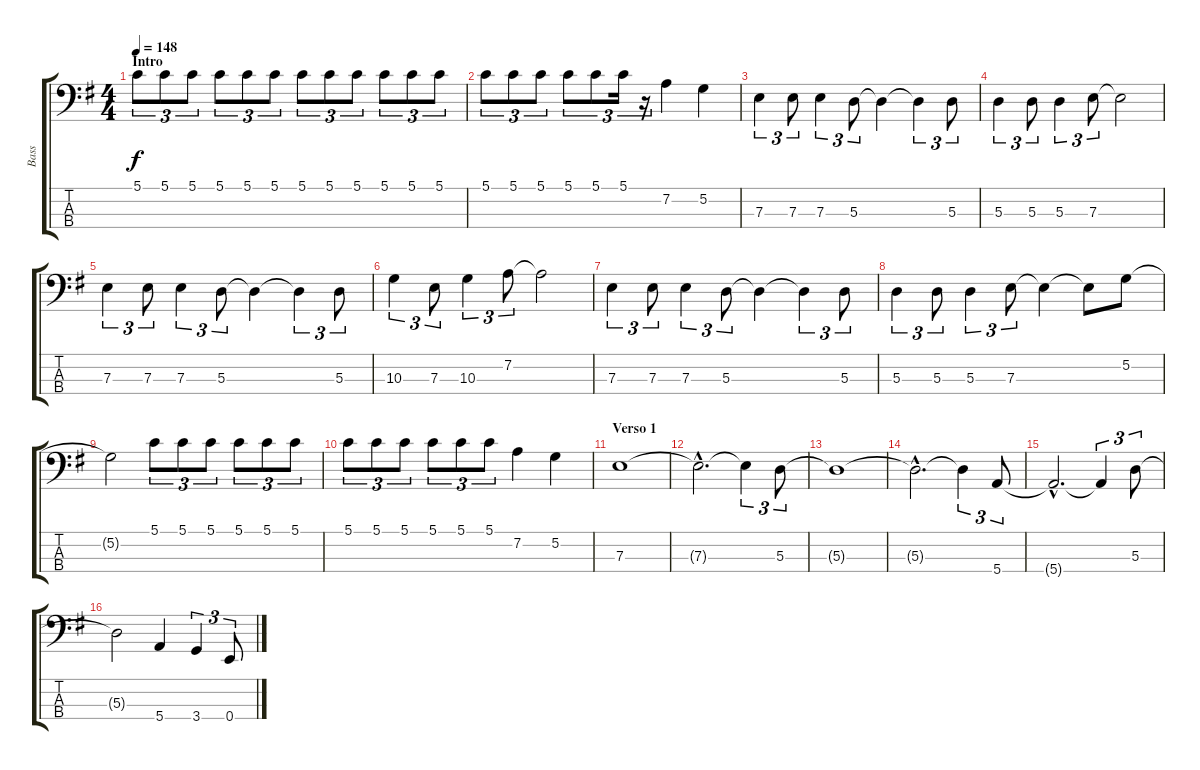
\track ("Bass" "Bass") {instrument electricbasspick}
\staff {score tabs}
\tuning (G2 D2 A1 E1) {hide}
\ts (4 4)
\section ("" "Intro")
\tempo 148
\clef f4
\ks g
5.1.8{tu (3 2) dy f volume 16 instrument electricbasspick} 5.1.8{tu (3 2)} 5.1.8{tu (3 2)} 5.1.8{tu (3 2)} 5.1.8{tu (3 2)} 5.1.8{tu (3 2)} 5.1.8{tu (3 2)} 5.1.8{tu (3 2)} 5.1.8{tu (3 2)} 5.1.8{tu (3 2)} 5.1.8{tu (3 2)} 5.1.8{tu (3 2)} |
5.1.8{tu (3 2)} 5.1.8{tu (3 2)} 5.1.8{tu (3 2)} 5.1.8{tu (3 2)} 5.1.8{tu (3 2)} 5.1.16{tu (3 2)} r.16{tu (3 2)} 7.2.4 5.2.4 |
7.3.4{tu (3 2)} 7.3.8{tu (3 2)} 7.3.4{tu (3 2)} 5.3.8{tu (3 2)} 5.3{t}.4 5.3{t}.4{tu (3 2)} 5.3.8{tu (3 2)} |
5.3.4{tu (3 2)} 5.3.8{tu (3 2)} 5.3.4{tu (3 2)} 7.3.8{tu (3 2)} 7.3{t}.2 |
7.3.4{tu (3 2)} 7.3.8{tu (3 2)} 7.3.4{tu (3 2)} 5.3.8{tu (3 2)} 5.3{t}.4 5.3{t}.4{tu (3 2)} 5.3.8{tu (3 2)} |
10.3.4{tu (3 2)} 7.3.8{tu (3 2)} 10.3.4{tu (3 2)} 7.2.8{tu (3 2)} 7.2{t}.2 |
7.3.4{tu (3 2)} 7.3.8{tu (3 2)} 7.3.4{tu (3 2)} 5.3.8{tu (3 2)} 5.3{t}.4 5.3{t}.4{tu (3 2)} 5.3.8{tu (3 2)} |
5.3.4{tu (3 2)} 5.3.8{tu (3 2)} 5.3.4{tu (3 2)} 7.3.8{tu (3 2)} 7.3{t}.4 7.3{t}.8 5.2.8 |
5.2{t}.2 5.1.8{tu (3 2)} 5.1.8{tu (3 2)} 5.1.8{tu (3 2)} 5.1.8{tu (3 2)} 5.1.8{tu (3 2)} 5.1.8{tu (3 2)} |
5.1.8{tu (3 2)} 5.1.8{tu (3 2)} 5.1.8{tu (3 2)} 5.1.8{tu (3 2)} 5.1.8{tu (3 2)} 5.1.8{tu (3 2)} 7.2.4 5.2.4 |
\section ("" "Verso 1")
7.3.1 |
7.3{hac t}.2{d} 7.3{t}.4{tu (3 2)} 5.3.8{tu (3 2)} |
5.3{t}.1 |
5.3{hac t}.2{d} 5.3{t}.4{tu (3 2)} 5.4.8{tu (3 2)} |
5.4{hac t}.2{d} 5.4{t}.4{tu (3 2)} 5.3.8{tu (3 2)} |
5.3{t}.2 5.4.4 3.4.4{tu (3 2)} 0.4.8{tu (3 2)}
